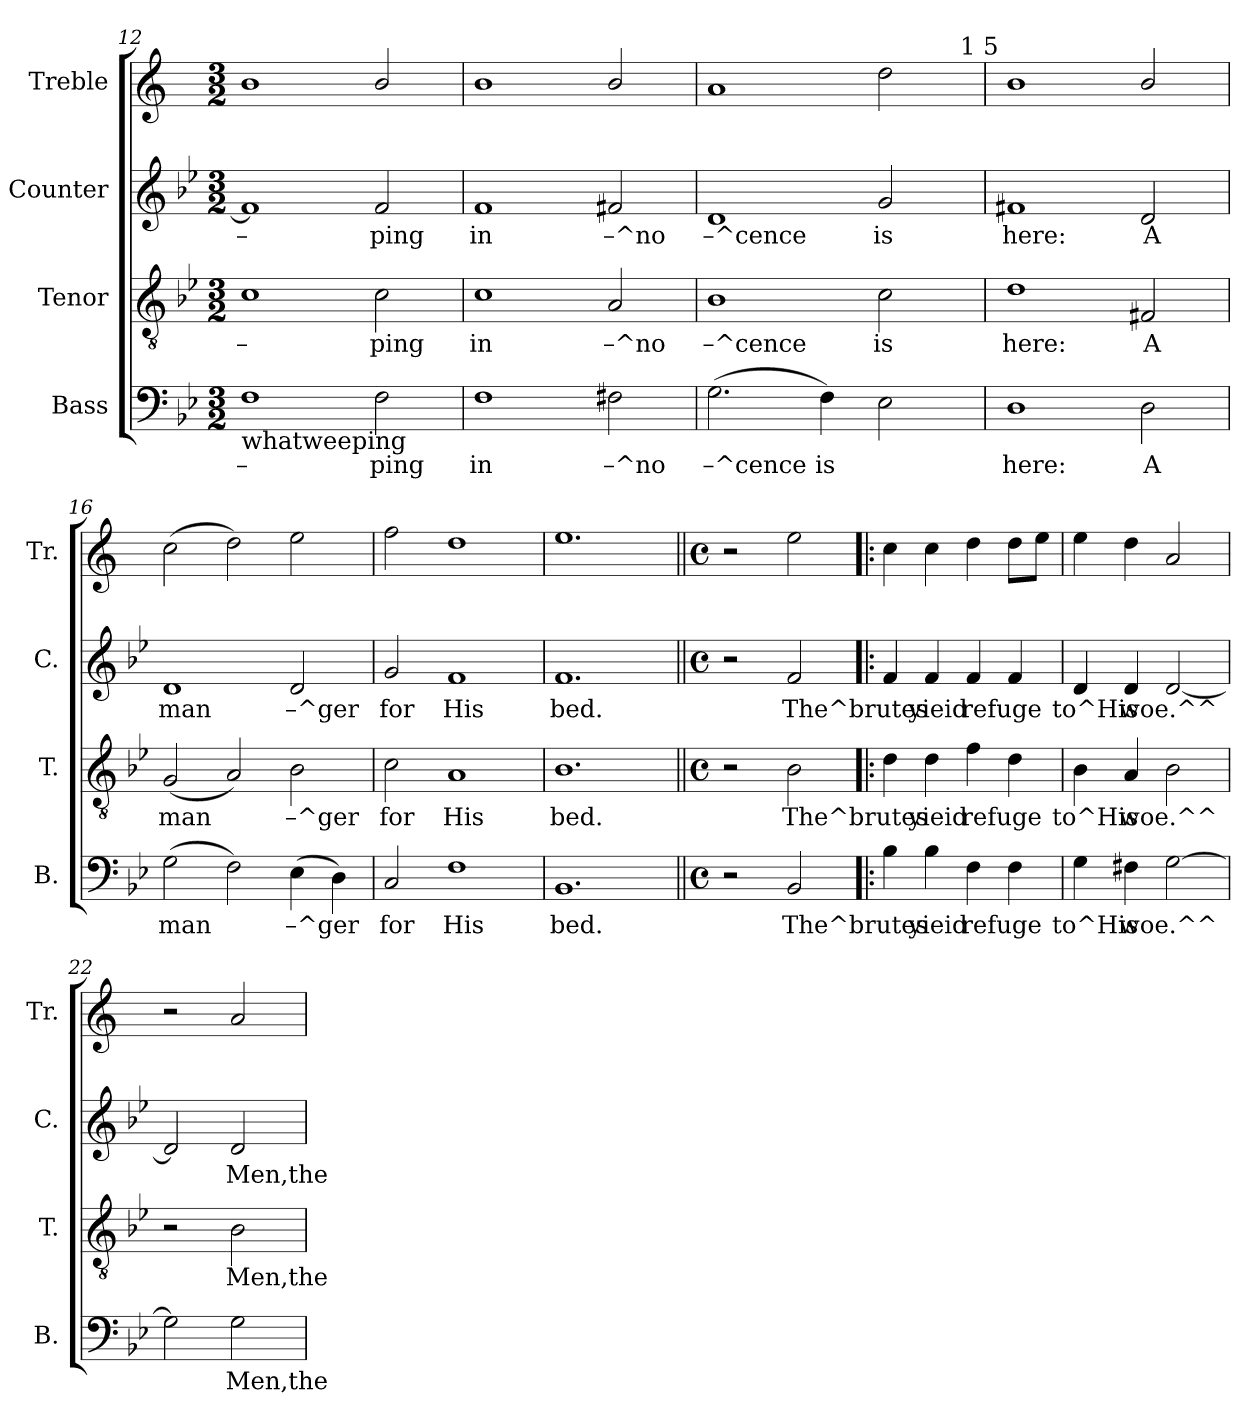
**kern	**text	**kern	**text	**kern	**text	**kern
*part4	*part4	*part3	*part3	*part2	*part2	*part1
*staff4	*staff4	*staff3	*staff3	*staff2	*staff2	*staff1
*I"Bass	*	*I"Tenor	*	*I"Counter	*	*I"Treble
*I'B.	*	*I'T.	*	*I'C.	*	*I'Tr.
*clefF4	*	*clefGv2	*	*clefG2	*	*clefG2
*	*	*	*	*	*	*ITrd1c2
*k[b-e-]	*	*k[b-e-]	*	*k[b-e-]	*	*k[b-e-]
*B-:	*	*B-:	*	*B-:	*	*B-:
*M3/2	*	*M3/2	*	*M3/2	*	*M3/2
=12	=12	=12	=12	=12	=12	=12
!LO:TX:b:t=whatweeping	!	!	!	!	!	!
!	!LO:LY:a	!	!LO:LY:a:rj	!	!LO:LY:b:rj	!
1F	–	1c	–	1f]	–	1a
!	!LO:LY:a	!	!LO:LY:a:rj	!	!LO:LY:b:rj	!
2F\	ping	2c\	ping	2f/	ping	2a/
!!LO:LB:g=z
=13	=13	=13	=13	=13	=13	=13
!	!LO:LY:a	!	!LO:LY:a:rj	!	!LO:LY:b:rj	!
1F	in	1c	in	1f	in	1a
!	!LO:LY:a	!	!LO:LY:a:rj	!	!LO:LY:b:rj	!
2F#X\	–^no	2A/	–^no	2f#X/	–^no	2a/
=14	=14	=14	=14	=14	=14	=14
!	!LO:LY:a	!	!LO:LY:a:rj	!	!LO:LY:b:rj	!
*	*	*	*	*	*	*^
(>2.G\	–^cence	1B-	–^cence	1d	–^cence	1g	1ryy
!	!LO:LY:a	!	!	!	!	!	!
4F\)	is	.	.	.	.	.	.
!	!LO:LY:a	!	!LO:LY:a:rj	!	!LO:LY:b:rj	!	!
2E-\	.	2c\	is	2g/	is	2cc\	4..ryy
!	!	!	!	!	!	!	!LO:TX:a:t=1 5
.	.	.	.	.	.	.	16ryy
=15	=15	=15	=15	=15	=15	=15	=15
!	!LO:LY:a	!	!LO:LY:a:rj	!	!LO:LY:b:rj	!	!
*	*	*	*	*	*	*v	*v
1D	here:	1d	here:	1f#X	here:	1a
!	!LO:LY:a	!	!LO:LY:a:rj	!	!LO:LY:b:rj	!
2D\	A	2F#X/	A	2d/	A	2a/
=16	=16	=16	=16	=16	=16	=16
!	!LO:LY:a	!	!LO:LY:a:rj	!	!LO:LY:b:rj	!
(>2G\	man	(<2G/	man	1d	man	(>2b-\
!	!LO:LY:a	!	!LO:LY:a:rj	!	!	!
2F\)	.	2A/)	.	.	.	2cc\)
!	!LO:LY:a	!	!LO:LY:a:rj	!	!LO:LY:b:rj	!
(>4E-\	–^ger	2B-\	–^ger	2d/	–^ger	2dd\
!	!LO:LY:a	!	!	!	!	!
4D\)	.	.	.	.	.	.
=17	=17	=17	=17	=17	=17	=17
!	!LO:LY:a	!	!LO:LY:a:rj	!	!LO:LY:b:rj	!
2C/	for	2c\	for	2g/	for	2ee-\
!	!LO:LY:a	!	!LO:LY:a:rj	!	!LO:LY:b:rj	!
1F	His	1A	His	1f	His	1cc
=18	=18	=18	=18	=18	=18	=18
!	!LO:LY:a	!	!LO:LY:a:rj	!	!LO:LY:b:rj	!
1.BB-	bed.	1.B-	bed.	1.f	bed.	1.dd
=19||	=19||	=19||	=19||	=19||	=19||	=19||
*M4/4	*	*M4/4	*	*M4/4	*	*M4/4
*met(c)	*	*met(c)	*	*met(c)	*	*met(c)
2r	.	2r	.	2r	.	2r
!	!LO:LY:a	!	!LO:LY:a:rj	!	!LO:LY:b:rj	!
2BB-/	The^brutes	2B-\	The^brutes	2f/	The^brutes	2dd\
=20!|:	=20!|:	=20!|:	=20!|:	=20!|:	=20!|:	=20!|:
!	!LO:LY:a	!	!LO:LY:a:rj	!	!LO:LY:b:rj	!
4B-\	.	4d\	.	4f/	.	4b-\
!	!LO:LY:a	!	!LO:LY:a:rj	!	!LO:LY:b:rj	!
4B-\	yieid	4d\	yieid	4f/	yieid	4b-\
!	!LO:LY:a	!	!LO:LY:a:rj	!	!LO:LY:b:rj	!
4F\	refuge	4f\	refuge	4f/	refuge	4cc\
!	!LO:LY:a	!	!LO:LY:a:rj	!	!LO:LY:b:rj	!
4F\	.	4d\	.	4f/	.	8cc\L
.	.	.	.	.	.	8dd\J
=21	=21	=21	=21	=21	=21	=21
!	!LO:LY:a	!	!LO:LY:a:rj	!	!LO:LY:b:rj	!
4G\	to^His	4B-\	to^His	4d/	to^His	4dd\
!	!LO:LY:a	!	!LO:LY:a:rj	!	!LO:LY:b:rj	!
4F#X\	woe.^^	4A/	woe.^^	4d/	woe.^^	4cc\
!	!LO:LY:a	!	!LO:LY:a:rj	!	!LO:LY:b:rj	!
[>2G\	.	2B-\	.	[<2d/	.	2g/
=22	=22	=22	=22	=22	=22	=22
!	!LO:LY:a	!	!	!	!LO:LY:b:rj	!
2G\]	.	2r	.	2d/]	.	2r
!	!LO:LY:a	!	!LO:LY:a:rj	!	!LO:LY:b:rj	!
2G\	Men,the	2B-\	Men,the	2d/	Men,the	2g/
=	=	=	=	=	=	=
*-	*-	*-	*-	*-	*-	*-
